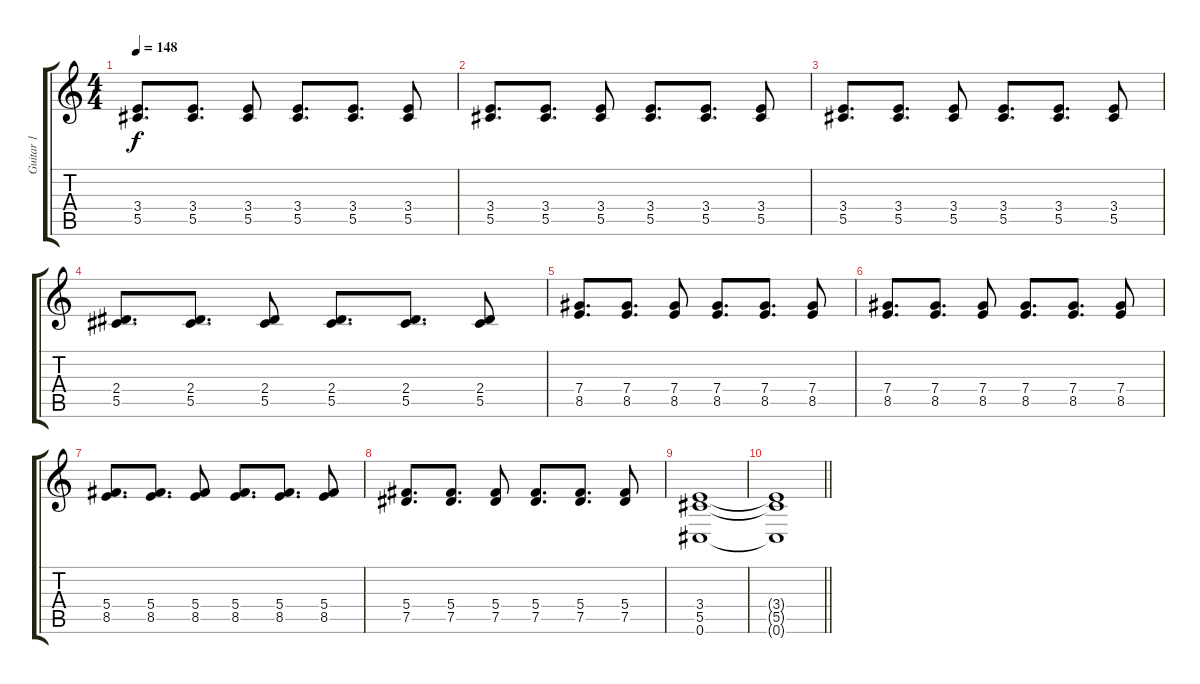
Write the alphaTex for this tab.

\track ("Guitar 1" "Guitar 1") {instrument distortionguitar}
\staff {score tabs}
\tuning (Eb4 Bb3 Gb3 Db3 Ab2 Db2) {hide}
\ts (4 4)
\section ("" "")
\tempo 148
\clef g2
\ks c
(3.4 5.5).8{d dy f} (3.4 5.5).8{d} (3.4 5.5).8 (3.4 5.5).8{d} (3.4 5.5).8{d} (3.4 5.5).8 |
(3.4 5.5).8{d} (3.4 5.5).8{d} (3.4 5.5).8 (3.4 5.5).8{d} (3.4 5.5).8{d} (3.4 5.5).8 |
(3.4 5.5).8{d} (3.4 5.5).8{d} (3.4 5.5).8 (3.4 5.5).8{d} (3.4 5.5).8{d} (3.4 5.5).8 |
(2.4 5.5).8{d} (2.4 5.5).8{d} (2.4 5.5).8 (2.4 5.5).8{d} (2.4 5.5).8{d} (2.4 5.5).8 |
(7.4 8.5).8{d} (7.4 8.5).8{d} (7.4 8.5).8 (7.4 8.5).8{d} (7.4 8.5).8{d} (7.4 8.5).8 |
(7.4 8.5).8{d} (7.4 8.5).8{d} (7.4 8.5).8 (7.4 8.5).8{d} (7.4 8.5).8{d} (7.4 8.5).8 |
(5.4 8.5).8{d} (5.4 8.5).8{d} (5.4 8.5).8 (5.4 8.5).8{d} (5.4 8.5).8{d} (5.4 8.5).8 |
(5.4 7.5).8{d} (5.4 7.5).8{d} (5.4 7.5).8 (5.4 7.5).8{d} (5.4 7.5).8{d} (5.4 7.5).8 |
(3.4 5.5 0.6).1 |
\barLineRight lightlight
(3.4{t} 5.5{t} 0.6{t}).1
